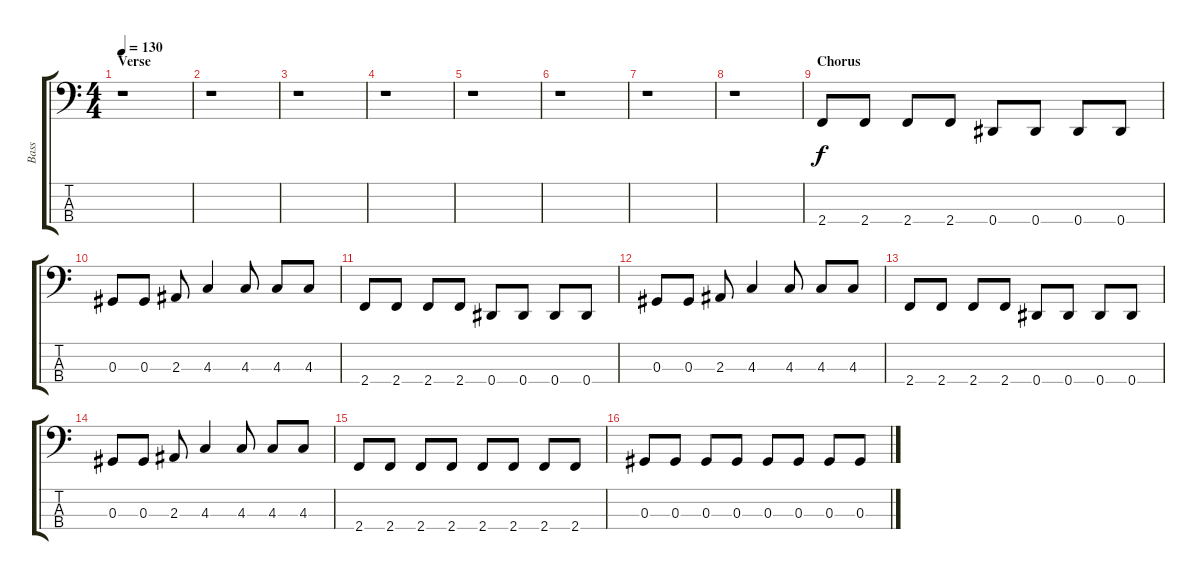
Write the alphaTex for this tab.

\track ("Bass" "Bass") {instrument electricbassfinger}
\staff {score tabs}
\tuning (Gb2 Db2 Ab1 Eb1) {hide}
\ts (4 4)
\section ("" "Verse")
\tempo 130
\clef f4
\ks c
r.1{dy f} |
r.1 |
r.1 |
r.1 |
r.1 |
r.1 |
r.1 |
r.1 |
\section ("" "Chorus")
2.4.8 2.4.8 2.4.8 2.4.8 0.4.8 0.4.8 0.4.8 0.4.8 |
0.3.8 0.3.8 2.3.8 4.3.4 4.3.8 4.3.8 4.3.8 |
2.4.8 2.4.8 2.4.8 2.4.8 0.4.8 0.4.8 0.4.8 0.4.8 |
0.3.8 0.3.8 2.3.8 4.3.4 4.3.8 4.3.8 4.3.8 |
2.4.8 2.4.8 2.4.8 2.4.8 0.4.8 0.4.8 0.4.8 0.4.8 |
0.3.8 0.3.8 2.3.8 4.3.4 4.3.8 4.3.8 4.3.8 |
2.4.8 2.4.8 2.4.8 2.4.8 2.4.8 2.4.8 2.4.8 2.4.8 |
0.3.8 0.3.8 0.3.8 0.3.8 0.3.8 0.3.8 0.3.8 0.3.8
